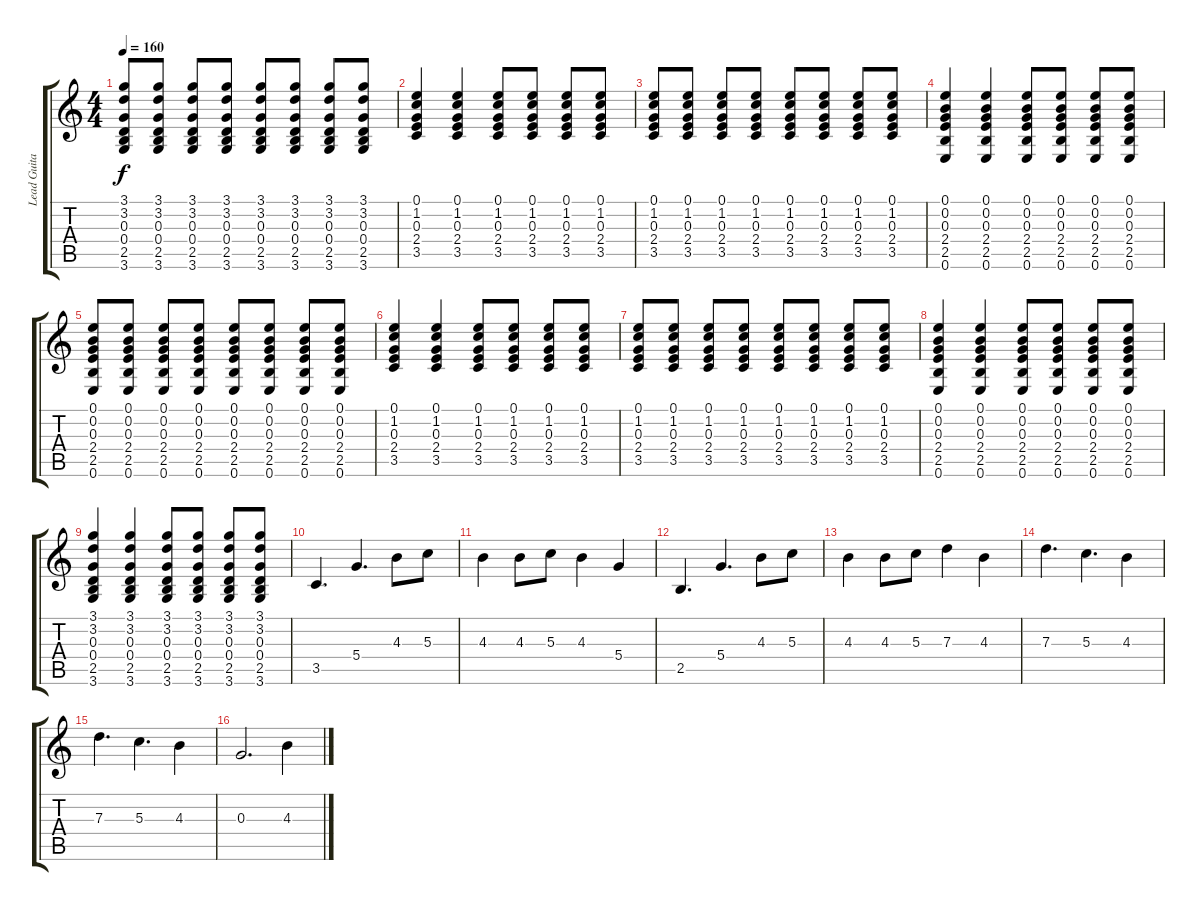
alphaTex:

\track ("Lead Guitar" "Lead Guita") {instrument acousticguitarsteel}
\staff {score tabs}
\tuning (E4 B3 G3 D3 A2 E2) {hide}
\ts (4 4)
\tempo 160
\clef g2
\ks c
(3.1 3.2 0.3 0.4 2.5 3.6).8{dy f} (3.1 3.2 0.3 0.4 2.5 3.6).8 (3.1 3.2 0.3 0.4 2.5 3.6).8 (3.1 3.2 0.3 0.4 2.5 3.6).8 (3.1 3.2 0.3 0.4 2.5 3.6).8 (3.1 3.2 0.3 0.4 2.5 3.6).8 (3.1 3.2 0.3 0.4 2.5 3.6).8 (3.1 3.2 0.3 0.4 2.5 3.6).8 |
(0.1 1.2 0.3 2.4 3.5).4 (0.1 1.2 0.3 2.4 3.5).4 (0.1 1.2 0.3 2.4 3.5).8 (0.1 1.2 0.3 2.4 3.5).8 (0.1 1.2 0.3 2.4 3.5).8 (0.1 1.2 0.3 2.4 3.5).8 |
(0.1 1.2 0.3 2.4 3.5).8 (0.1 1.2 0.3 2.4 3.5).8 (0.1 1.2 0.3 2.4 3.5).8 (0.1 1.2 0.3 2.4 3.5).8 (0.1 1.2 0.3 2.4 3.5).8 (0.1 1.2 0.3 2.4 3.5).8 (0.1 1.2 0.3 2.4 3.5).8 (0.1 1.2 0.3 2.4 3.5).8 |
(0.1 0.2 0.3 2.4 2.5 0.6).4 (0.1 0.2 0.3 2.4 2.5 0.6).4 (0.1 0.2 0.3 2.4 2.5 0.6).8 (0.1 0.2 0.3 2.4 2.5 0.6).8 (0.1 0.2 0.3 2.4 2.5 0.6).8 (0.1 0.2 0.3 2.4 2.5 0.6).8 |
(0.1 0.2 0.3 2.4 2.5 0.6).8 (0.1 0.2 0.3 2.4 2.5 0.6).8 (0.1 0.2 0.3 2.4 2.5 0.6).8 (0.1 0.2 0.3 2.4 2.5 0.6).8 (0.1 0.2 0.3 2.4 2.5 0.6).8 (0.1 0.2 0.3 2.4 2.5 0.6).8 (0.1 0.2 0.3 2.4 2.5 0.6).8 (0.1 0.2 0.3 2.4 2.5 0.6).8 |
(0.1 1.2 0.3 2.4 3.5).4 (0.1 1.2 0.3 2.4 3.5).4 (0.1 1.2 0.3 2.4 3.5).8 (0.1 1.2 0.3 2.4 3.5).8 (0.1 1.2 0.3 2.4 3.5).8 (0.1 1.2 0.3 2.4 3.5).8 |
(0.1 1.2 0.3 2.4 3.5).8 (0.1 1.2 0.3 2.4 3.5).8 (0.1 1.2 0.3 2.4 3.5).8 (0.1 1.2 0.3 2.4 3.5).8 (0.1 1.2 0.3 2.4 3.5).8 (0.1 1.2 0.3 2.4 3.5).8 (0.1 1.2 0.3 2.4 3.5).8 (0.1 1.2 0.3 2.4 3.5).8 |
(0.1 0.2 0.3 2.4 2.5 0.6).4 (0.1 0.2 0.3 2.4 2.5 0.6).4 (0.1 0.2 0.3 2.4 2.5 0.6).8 (0.1 0.2 0.3 2.4 2.5 0.6).8 (0.1 0.2 0.3 2.4 2.5 0.6).8 (0.1 0.2 0.3 2.4 2.5 0.6).8 |
(3.1 3.2 0.3 0.4 2.5 3.6).4 (3.1 3.2 0.3 0.4 2.5 3.6).4 (3.1 3.2 0.3 0.4 2.5 3.6).8 (3.1 3.2 0.3 0.4 2.5 3.6).8 (3.1 3.2 0.3 0.4 2.5 3.6).8 (3.1 3.2 0.3 0.4 2.5 3.6).8 |
3.5.4{d} 5.4.4{d} 4.3.8 5.3.8 |
4.3.4 4.3.8 5.3.8 4.3.4 5.4.4 |
2.5.4{d} 5.4.4{d} 4.3.8 5.3.8 |
4.3.4 4.3.8 5.3.8 7.3.4 4.3.4 |
7.3.4{d} 5.3.4{d} 4.3.4 |
7.3.4{d} 5.3.4{d} 4.3.4 |
0.3.2{d} 4.3.4
